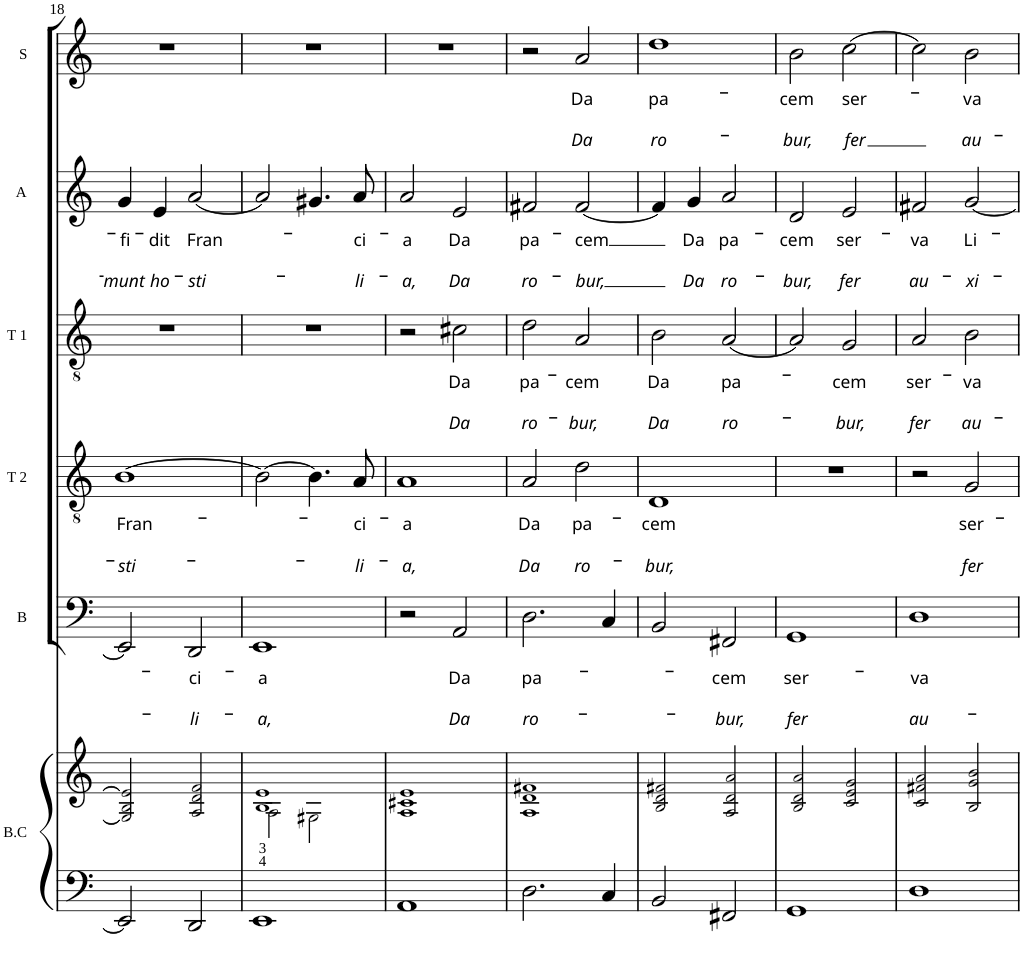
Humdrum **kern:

**kern	**kern	**kern	**text	**text	**kern	**text	**text	**kern	**text	**text	**kern	**text	**text	**kern	**text	**text
*part6	*part6	*part5	*part5	*part5	*part4	*part4	*part4	*part3	*part3	*part3	*part2	*part2	*part2	*part1	*part1	*part1
*staff7	*staff6	*staff5	*staff5	*staff5	*staff4	*staff4	*staff4	*staff3	*staff3	*staff3	*staff2	*staff2	*staff2	*staff1	*staff1	*staff1
*I"B.c.	*	*I"Bass	*	*	*I"Tenor 2	*	*	*I"Tenor 1	*	*	*I"Alto	*	*	*I"Soprano	*	*
*I'B.C	*	*I'B	*	*	*I'T 2	*	*	*I'T 1	*	*	*I'A	*	*	*I'S	*	*
!!LO:PB:g=z
*clefF4	*clefG2	*clefF4	*	*	*clefGv2	*	*	*clefGv2	*	*	*clefG2	*	*	*clefG2	*	*
*k[]	*k[]	*k[]	*	*	*k[]	*	*	*k[]	*	*	*k[]	*	*	*k[]	*	*
*M4/4	*M4/4	*M4/4	*	*	*M4/4	*	*	*M4/4	*	*	*M4/4	*	*	*M4/4	*	*
*met(c)	*met(c)	*met(c)	*	*	*met(c)	*	*	*met(c)	*	*	*met(c)	*	*	*met(c)	*	*
=18	=18	=18	=18	=18	=18	=18	=18	=18	=18	=18	=18	=18	=18	=18	=18	=18
!	!	!	!	!	!	!LO:LY:b	!LO:LY:b	!	!	!	!	!LO:LY:b	!LO:LY:b	!	!	!
2EE/]	2G!/] 2B!/ 2e!/]	2EE/]	.	.	[1B	Fran-	-sti-	1r	.	.	4g/	-fi-	-munt	1r	.	.
!	!	!	!	!	!	!	!	!	!	!	!	!LO:LY:b	!LO:LY:b	!	!	!
.	.	.	.	.	.	.	.	.	.	.	4e/	-dit	ho-	.	.	.
!	!	!	!LO:LY:b	!LO:LY:b	!	!	!	!	!	!	!	!LO:LY:b	!LO:LY:b	!	!	!
2DD/	2A!/ 2d!/ 2f!/	2DD/	-ci-	-li-	.	.	.	.	.	.	[2a/	Fran-	-sti-	.	.	.
=19	=19	=19	=19	=19	=19	=19	=19	=19	=19	=19	=19	=19	=19	=19	=19	=19
*	*^	*	*	*	*	*	*	*	*	*	*	*	*	*	*	*
!	!	!	!	!LO:LY:b	!LO:LY:b	!	!	!	!	!	!	!	!	!	!	!	!
1EE>>	1B! 1e!	2A!\	1EE	-a	-a,	2B\_	.	.	1r	.	.	2a/]	.	.	1r	.	.
.	.	2G#X!\	.	.	.	4.B\]	.	.	.	.	.	4.g#X/	.	.	.	.	.
!	!	!	!	!	!	!	!LO:LY:b	!LO:LY:b	!	!	!	!	!LO:LY:b	!LO:LY:b	!	!	!
.	.	.	.	.	.	8A/	-ci-	-li-	.	.	.	8a/	-ci-	-li-	.	.	.
*	*v	*v	*	*	*	*	*	*	*	*	*	*	*	*	*	*	*
=20	=20	=20	=20	=20	=20	=20	=20	=20	=20	=20	=20	=20	=20	=20	=20	=20
!	!	!	!	!	!	!LO:LY:b	!LO:LY:b	!	!	!	!	!LO:LY:b	!LO:LY:b	!	!	!
1AA	1A! 1c#X! 1e!	2r	.	.	1A	-a	-a,	2r	.	.	2a/	-a	-a,	1r	.	.
!	!	!	!LO:LY:b	!LO:LY:b	!	!	!	!	!LO:LY:b	!LO:LY:b	!	!LO:LY:b	!LO:LY:b	!	!	!
.	.	2AA/	Da	Da	.	.	.	2c#X\	Da	Da	2e/	Da	Da	.	.	.
=21	=21	=21	=21	=21	=21	=21	=21	=21	=21	=21	=21	=21	=21	=21	=21	=21
!	!	!	!LO:LY:b	!LO:LY:b	!	!LO:LY:b	!LO:LY:b	!	!LO:LY:b	!LO:LY:b	!	!LO:LY:b	!LO:LY:b	!	!	!
2.D\	1A! 1d! 1f#X!	2.D\	pa-	ro-	2A/	Da	Da	2d\	pa-	ro-	2f#X/	pa-	ro-	2r	.	.
!	!	!	!	!	!	!LO:LY:b	!LO:LY:b	!	!LO:LY:b	!LO:LY:b	!	!LO:LY:b	!LO:LY:b	!	!LO:LY:b	!LO:LY:b
.	.	.	.	.	2d\	pa-	ro-	2A/	-cem	-bur,	[2f#/	-cem	-bur,	2a/	Da	Da
4C/	.	4C/	.	.	.	.	.	.	.	.	.	.	.	.	.	.
=22	=22	=22	=22	=22	=22	=22	=22	=22	=22	=22	=22	=22	=22	=22	=22	=22
!	!	!	!	!	!	!LO:LY:b	!LO:LY:b	!	!LO:LY:b	!LO:LY:b	!	!	!	!	!LO:LY:b	!LO:LY:b
2BB/	2B!/ 2d!/ 2f#X!/	2BB/	.	.	1D	-cem	-bur,	2B\	Da	Da	4f#/]	.	.	1dd	pa-	ro-
!	!	!	!	!	!	!	!	!	!	!	!	!LO:LY:b	!LO:LY:b	!	!	!
.	.	.	.	.	.	.	.	.	.	.	4g/	Da	Da	.	.	.
!	!	!	!LO:LY:b	!LO:LY:b	!	!	!	!	!LO:LY:b	!LO:LY:b	!	!LO:LY:b	!LO:LY:b	!	!	!
2FF#X/	2A!/ 2d!/ 2a!/	2FF#X/	-cem	-bur,	.	.	.	[2A/	pa-	ro-	2a/	pa-	ro-	.	.	.
=23	=23	=23	=23	=23	=23	=23	=23	=23	=23	=23	=23	=23	=23	=23	=23	=23
!	!	!	!LO:LY:b	!LO:LY:b	!	!	!	!	!	!	!	!LO:LY:b	!LO:LY:b	!	!LO:LY:b	!LO:LY:b
1GG	2B!/ 2d!/ 2a!/	1GG	ser-	fer	1r	.	.	2A/]	.	.	2d/	-cem	-bur,	2b\	-cem	-bur,
!	!	!	!	!	!	!	!	!	!LO:LY:b	!LO:LY:b	!	!LO:LY:b	!LO:LY:b	!	!LO:LY:b	!LO:LY:b
.	2c!/ 2e!/ 2g!/	.	.	.	.	.	.	2G/	-cem	-bur,	2e/	ser-	fer	[2cc\	ser-	fer
=24	=24	=24	=24	=24	=24	=24	=24	=24	=24	=24	=24	=24	=24	=24	=24	=24
!	!	!	!LO:LY:b	!LO:LY:b	!	!	!	!	!LO:LY:b	!LO:LY:b	!	!LO:LY:b	!LO:LY:b	!	!	!
1D	2c!/ 2f#X!/ 2a!/	1D	-va	au-	2r	.	.	2A/	ser-	fer	2f#X/	-va	au-	2cc\]	.	.
!	!	!	!	!	!	!LO:LY:b	!LO:LY:b	!	!LO:LY:b	!LO:LY:b	!	!LO:LY:b	!LO:LY:b	!	!LO:LY:b	!LO:LY:b
.	2B!/ 2g!/ 2b!/	.	.	.	2G/	ser-	fer	2B\	-va	au-	[2g/	Li-	-xi-	2b\	-va	au-
=	=	=	=	=	=	=	=	=	=	=	=	=	=	=	=	=
*-	*-	*-	*-	*-	*-	*-	*-	*-	*-	*-	*-	*-	*-	*-	*-	*-
